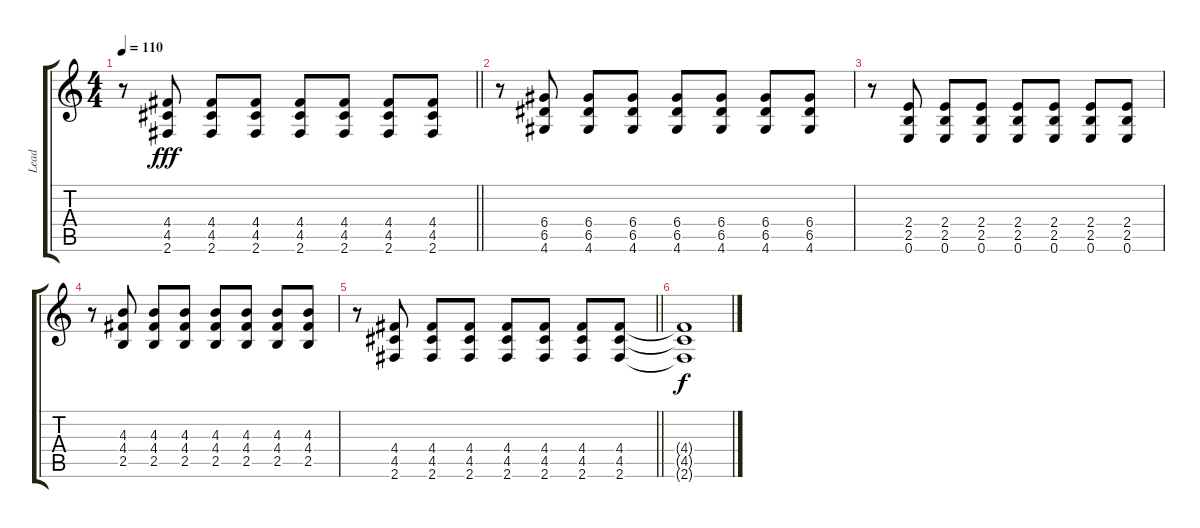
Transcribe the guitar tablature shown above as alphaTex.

\track ("Lead" "Lead") {instrument overdrivenguitar}
\staff {score tabs}
\tuning (E4 B3 G3 D3 A2 E2) {hide}
\ts (4 4)
\tempo 110
\clef g2
\barLineRight lightlight
\ks c
r.8{dy fff} (4.4 4.5 2.6).8 (4.4 4.5 2.6).8 (4.4 4.5 2.6).8 (4.4 4.5 2.6).8 (4.4 4.5 2.6).8 (4.4 4.5 2.6).8 (4.4 4.5 2.6).8 |
r.8 (6.4 6.5 4.6).8 (6.4 6.5 4.6).8 (6.4 6.5 4.6).8 (6.4 6.5 4.6).8 (6.4 6.5 4.6).8 (6.4 6.5 4.6).8 (6.4 6.5 4.6).8 |
r.8 (2.4 2.5 0.6).8 (2.4 2.5 0.6).8 (2.4 2.5 0.6).8 (2.4 2.5 0.6).8 (2.4 2.5 0.6).8 (2.4 2.5 0.6).8 (2.4 2.5 0.6).8 |
r.8 (4.3 4.4 2.5).8 (4.3 4.4 2.5).8 (4.3 4.4 2.5).8 (4.3 4.4 2.5).8 (4.3 4.4 2.5).8 (4.3 4.4 2.5).8 (4.3 4.4 2.5).8 |
\barLineRight lightlight
r.8 (4.4 4.5 2.6).8 (4.4 4.5 2.6).8 (4.4 4.5 2.6).8 (4.4 4.5 2.6).8 (4.4 4.5 2.6).8 (4.4 4.5 2.6).8 (4.4 4.5 2.6).8 |
(4.4{t} 4.5{t} 2.6{t}).1{dy f}
